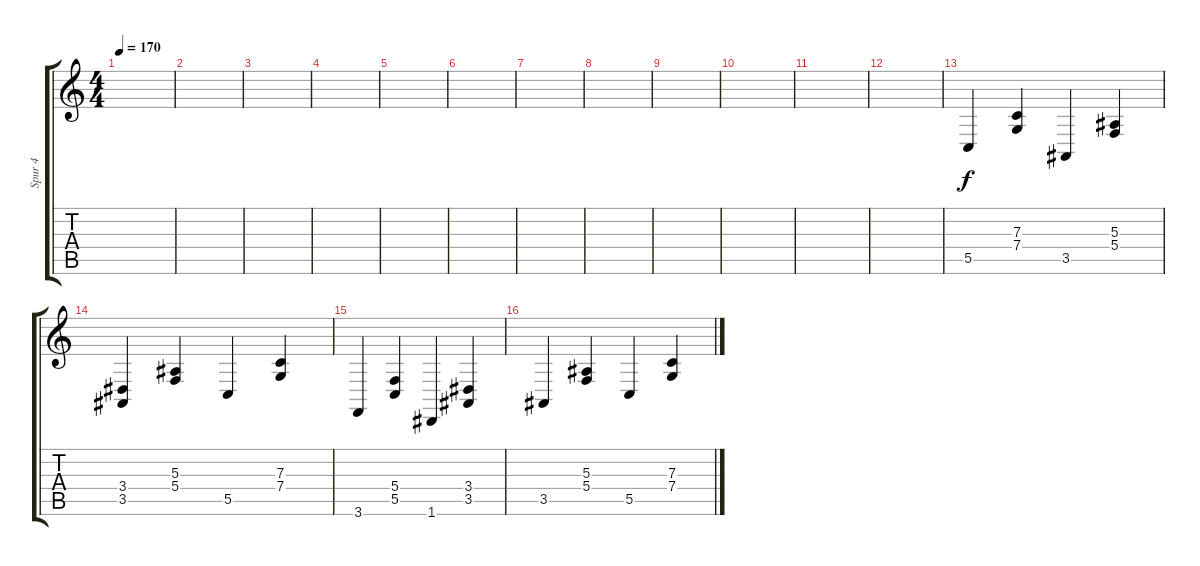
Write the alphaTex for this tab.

\track ("Spur 4" "Spur 4") {instrument accordion}
\staff {score tabs}
\tuning (D4 A3 F3 C3 G2 D2) {hide}
\ts (4 4)
\tempo 170
\clef g2
\ks c
|
|
|
|
|
|
|
|
|
|
|
|
5.5.4 (7.3 7.4).4 3.5.4 (5.3 5.4).4 |
(3.4 3.5).4 (5.3 5.4).4 5.5.4 (7.3 7.4).4 |
3.6.4 (5.4 5.5).4 1.6.4 (3.4 3.5).4 |
3.5.4 (5.3 5.4).4 5.5.4 (7.3 7.4).4
